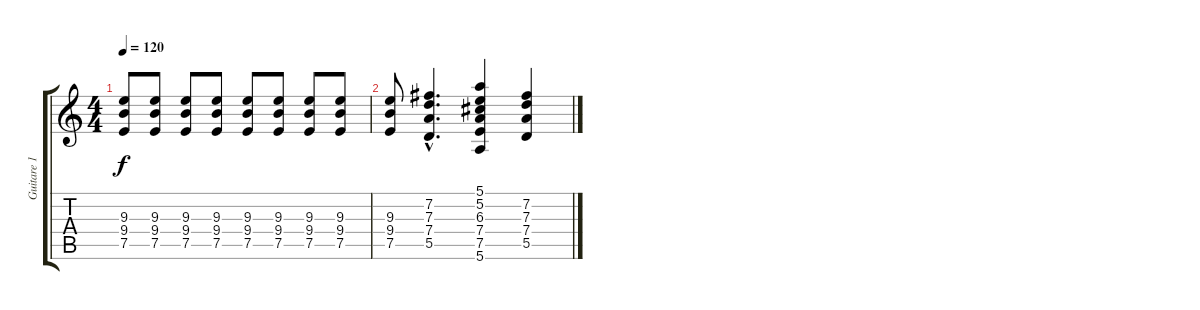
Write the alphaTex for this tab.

\track ("Guitare 1" "Guitare 1") {instrument distortionguitar}
\staff {score tabs}
\tuning (E4 B3 G3 D3 A2 E2) {hide}
\ts (4 4)
\tempo 120
\clef g2
\ks c
(9.3 9.4 7.5).8{dy f} (9.3 9.4 7.5).8 (9.3 9.4 7.5).8 (9.3 9.4 7.5).8 (9.3 9.4 7.5).8 (9.3 9.4 7.5).8 (9.3 9.4 7.5).8 (9.3 9.4 7.5).8 |
(9.3 9.4 7.5).8 (7.2{hac} 7.3{hac} 7.4{hac} 5.5{hac}).4{d} (5.1 5.2 6.3 7.4 7.5 5.6).4 (7.2 7.3 7.4 5.5).4
